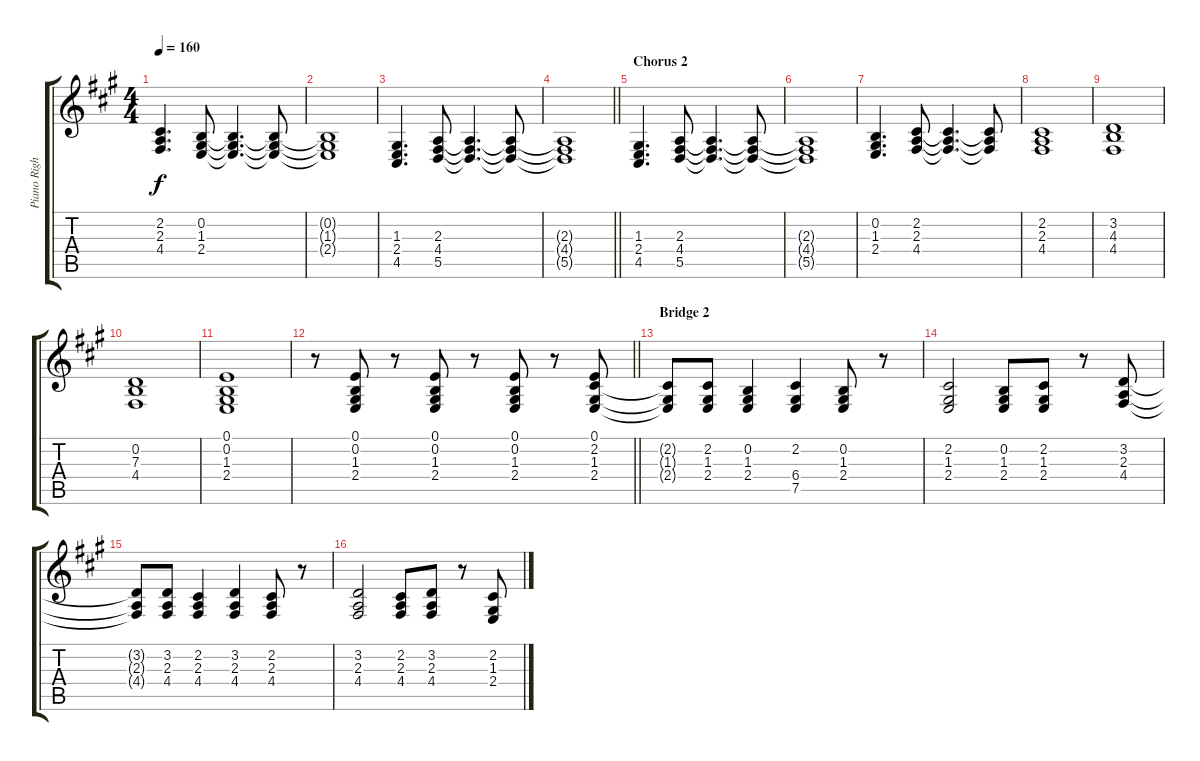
\track ("Piano Right Hand" "Piano Righ") {instrument acousticgrandpiano}
\staff {score tabs}
\tuning (E4 B3 G3 D3 A2 E2) {hide}
\ts (4 4)
\tempo 160
\clef g2
\ks a
(2.2 2.3 4.4).4{d dy f} (0.2 1.3 2.4).8 (0.2{t} 1.3{t} 2.4{t}).4{d} (0.2{t} 1.3{t} 2.4{t}).8 |
(0.2{t} 1.3{t} 2.4{t}).1 |
(1.3 2.4 4.5).4{d} (2.3 4.4 5.5).8 (2.3{t} 4.4{t} 5.5{t}).4{d} (2.3{t} 4.4{t} 5.5{t}).8 |
\barLineRight lightlight
(2.3{t} 4.4{t} 5.5{t}).1 |
\section ("" "Chorus 2")
(1.3 2.4 4.5).4{d} (2.3 4.4 5.5).8 (2.3{t} 4.4{t} 5.5{t}).4{d} (2.3{t} 4.4{t} 5.5{t}).8 |
(2.3{t} 4.4{t} 5.5{t}).1 |
(0.2 1.3 2.4).4{d} (2.2 2.3 4.4).8 (2.2{t} 2.3{t} 4.4{t}).4{d} (2.2{t} 2.3{t} 4.4{t}).8 |
(2.2 2.3 4.4).1 |
(3.2 4.3 4.4).1 |
(0.2 7.3 4.4).1 |
(0.1 0.2 1.3 2.4).1 |
\barLineRight lightlight
r.8 (0.1 0.2 1.3 2.4).8 r.8 (0.1 0.2 1.3 2.4).8 r.8 (0.1 0.2 1.3 2.4).8 r.8 (0.1 2.2 1.3 2.4).8 |
\section ("" "Bridge 2")
(2.2{t} 1.3{t} 2.4{t}).8 (2.2 1.3 2.4).8 (0.2 1.3 2.4).4 (2.2 6.4 7.5).4 (0.2 1.3 2.4).8 r.8 |
(2.2 1.3 2.4).2 (0.2 1.3 2.4).8 (2.2 1.3 2.4).8 r.8 (3.2 2.3 4.4).8 |
(3.2{t} 2.3{t} 4.4{t}).8 (3.2 2.3 4.4).8 (2.2 2.3 4.4).4 (3.2 2.3 4.4).4 (2.2 2.3 4.4).8 r.8 |
(3.2 2.3 4.4).2 (2.2 2.3 4.4).8 (3.2 2.3 4.4).8 r.8 (2.2 1.3 2.4).8
